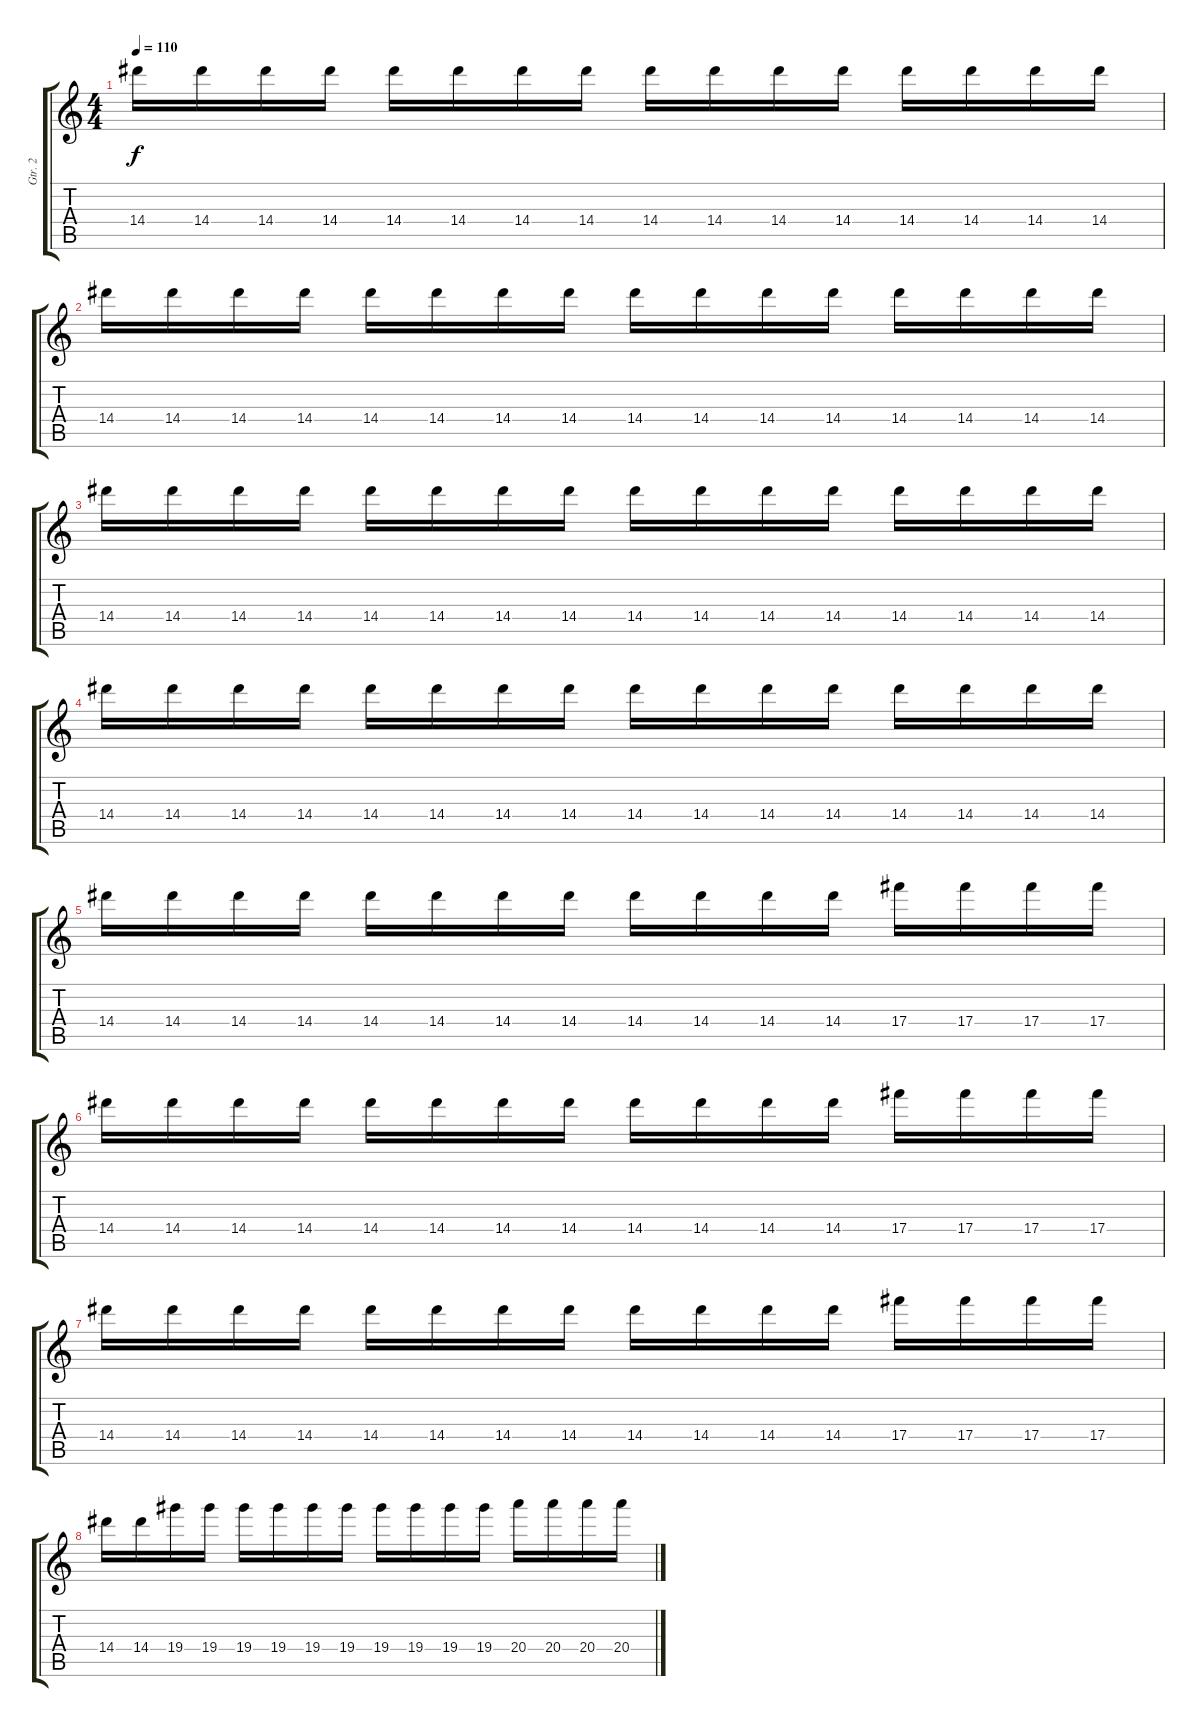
\track ("Gtr. 2" "Gtr. 2") {instrument overdrivenguitar}
\staff {score tabs}
\tuning (Eb5 Bb4 Gb4 Db4 Ab3 Eb3) {hide}
\ts (4 4)
\tempo 110
\clef g2
\ks c
14.4.16{dy f} 14.4.16 14.4.16 14.4.16 14.4.16 14.4.16 14.4.16 14.4.16 14.4.16 14.4.16 14.4.16 14.4.16 14.4.16 14.4.16 14.4.16 14.4.16 |
14.4.16 14.4.16 14.4.16 14.4.16 14.4.16 14.4.16 14.4.16 14.4.16 14.4.16 14.4.16 14.4.16 14.4.16 14.4.16 14.4.16 14.4.16 14.4.16 |
14.4.16 14.4.16 14.4.16 14.4.16 14.4.16 14.4.16 14.4.16 14.4.16 14.4.16 14.4.16 14.4.16 14.4.16 14.4.16 14.4.16 14.4.16 14.4.16 |
14.4.16 14.4.16 14.4.16 14.4.16 14.4.16 14.4.16 14.4.16 14.4.16 14.4.16 14.4.16 14.4.16 14.4.16 14.4.16 14.4.16 14.4.16 14.4.16 |
14.4.16 14.4.16 14.4.16 14.4.16 14.4.16 14.4.16 14.4.16 14.4.16 14.4.16 14.4.16 14.4.16 14.4.16 17.4.16 17.4.16 17.4.16 17.4.16 |
14.4.16 14.4.16 14.4.16 14.4.16 14.4.16 14.4.16 14.4.16 14.4.16 14.4.16 14.4.16 14.4.16 14.4.16 17.4.16 17.4.16 17.4.16 17.4.16 |
14.4.16 14.4.16 14.4.16 14.4.16 14.4.16 14.4.16 14.4.16 14.4.16 14.4.16 14.4.16 14.4.16 14.4.16 17.4.16 17.4.16 17.4.16 17.4.16 |
14.4.16 14.4.16 19.4.16 19.4.16 19.4.16 19.4.16 19.4.16 19.4.16 19.4.16 19.4.16 19.4.16 19.4.16 20.4.16 20.4.16 20.4.16 20.4.16
